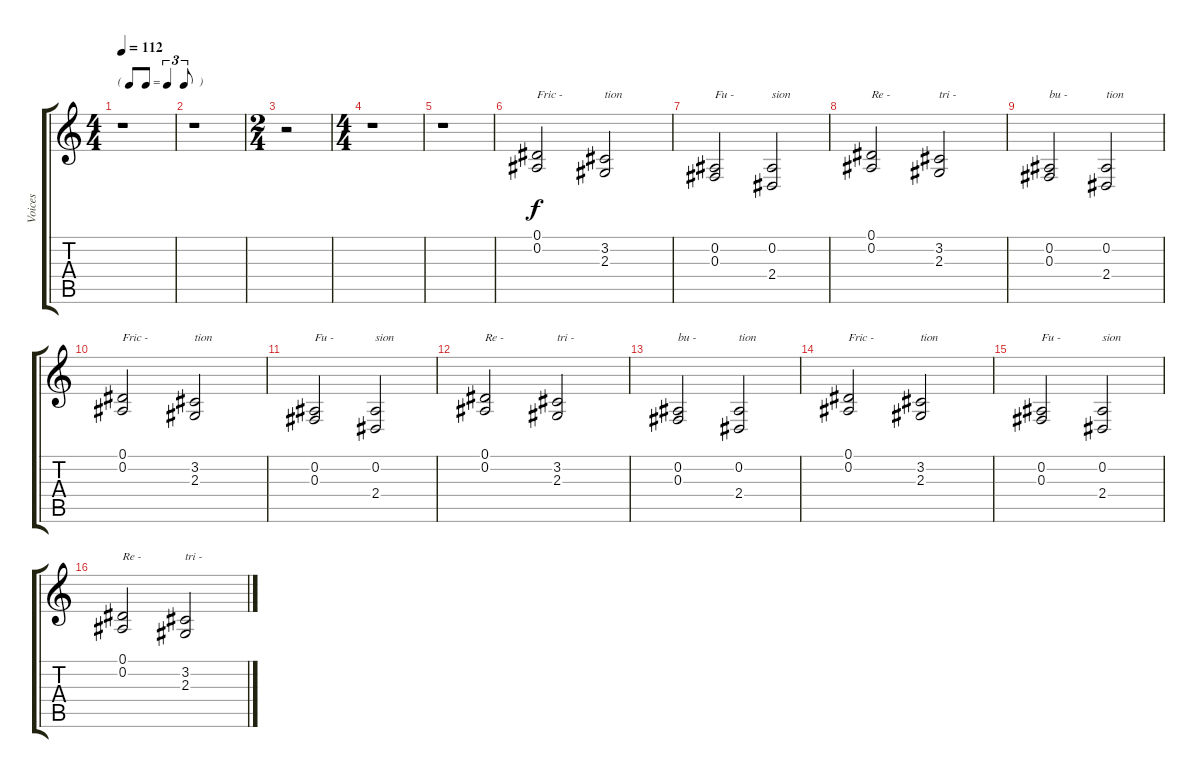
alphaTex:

\track ("Voices" "Voices") {instrument voiceoohs}
\staff {score tabs}
\tuning (Eb4 Bb3 Gb3 Db3 Ab2 Eb2) {hide}
\ts (4 4)
\tf triplet8th
\tempo 112
\clef g2
\ks c
r.1{dy f} |
r.1 |
\ts (2 4)
r.2 |
\ts (4 4)
r.1 |
r.1 |
(0.1 0.2).2{txt "Fric -"} (3.2 2.3).2{txt "tion"} |
(0.2 0.3).2{txt "Fu -"} (0.2 2.4).2{txt "sion"} |
(0.1 0.2).2{txt "Re -"} (3.2 2.3).2{txt "tri -"} |
(0.2 0.3).2{txt "bu -"} (0.2 2.4).2{txt "tion"} |
(0.1 0.2).2{txt "Fric -"} (3.2 2.3).2{txt "tion"} |
(0.2 0.3).2{txt "Fu -"} (0.2 2.4).2{txt "sion"} |
(0.1 0.2).2{txt "Re -"} (3.2 2.3).2{txt "tri -"} |
(0.2 0.3).2{txt "bu -"} (0.2 2.4).2{txt "tion"} |
(0.1 0.2).2{txt "Fric -"} (3.2 2.3).2{txt "tion"} |
(0.2 0.3).2{txt "Fu -"} (0.2 2.4).2{txt "sion"} |
(0.1 0.2).2{txt "Re -"} (3.2 2.3).2{txt "tri -"}
